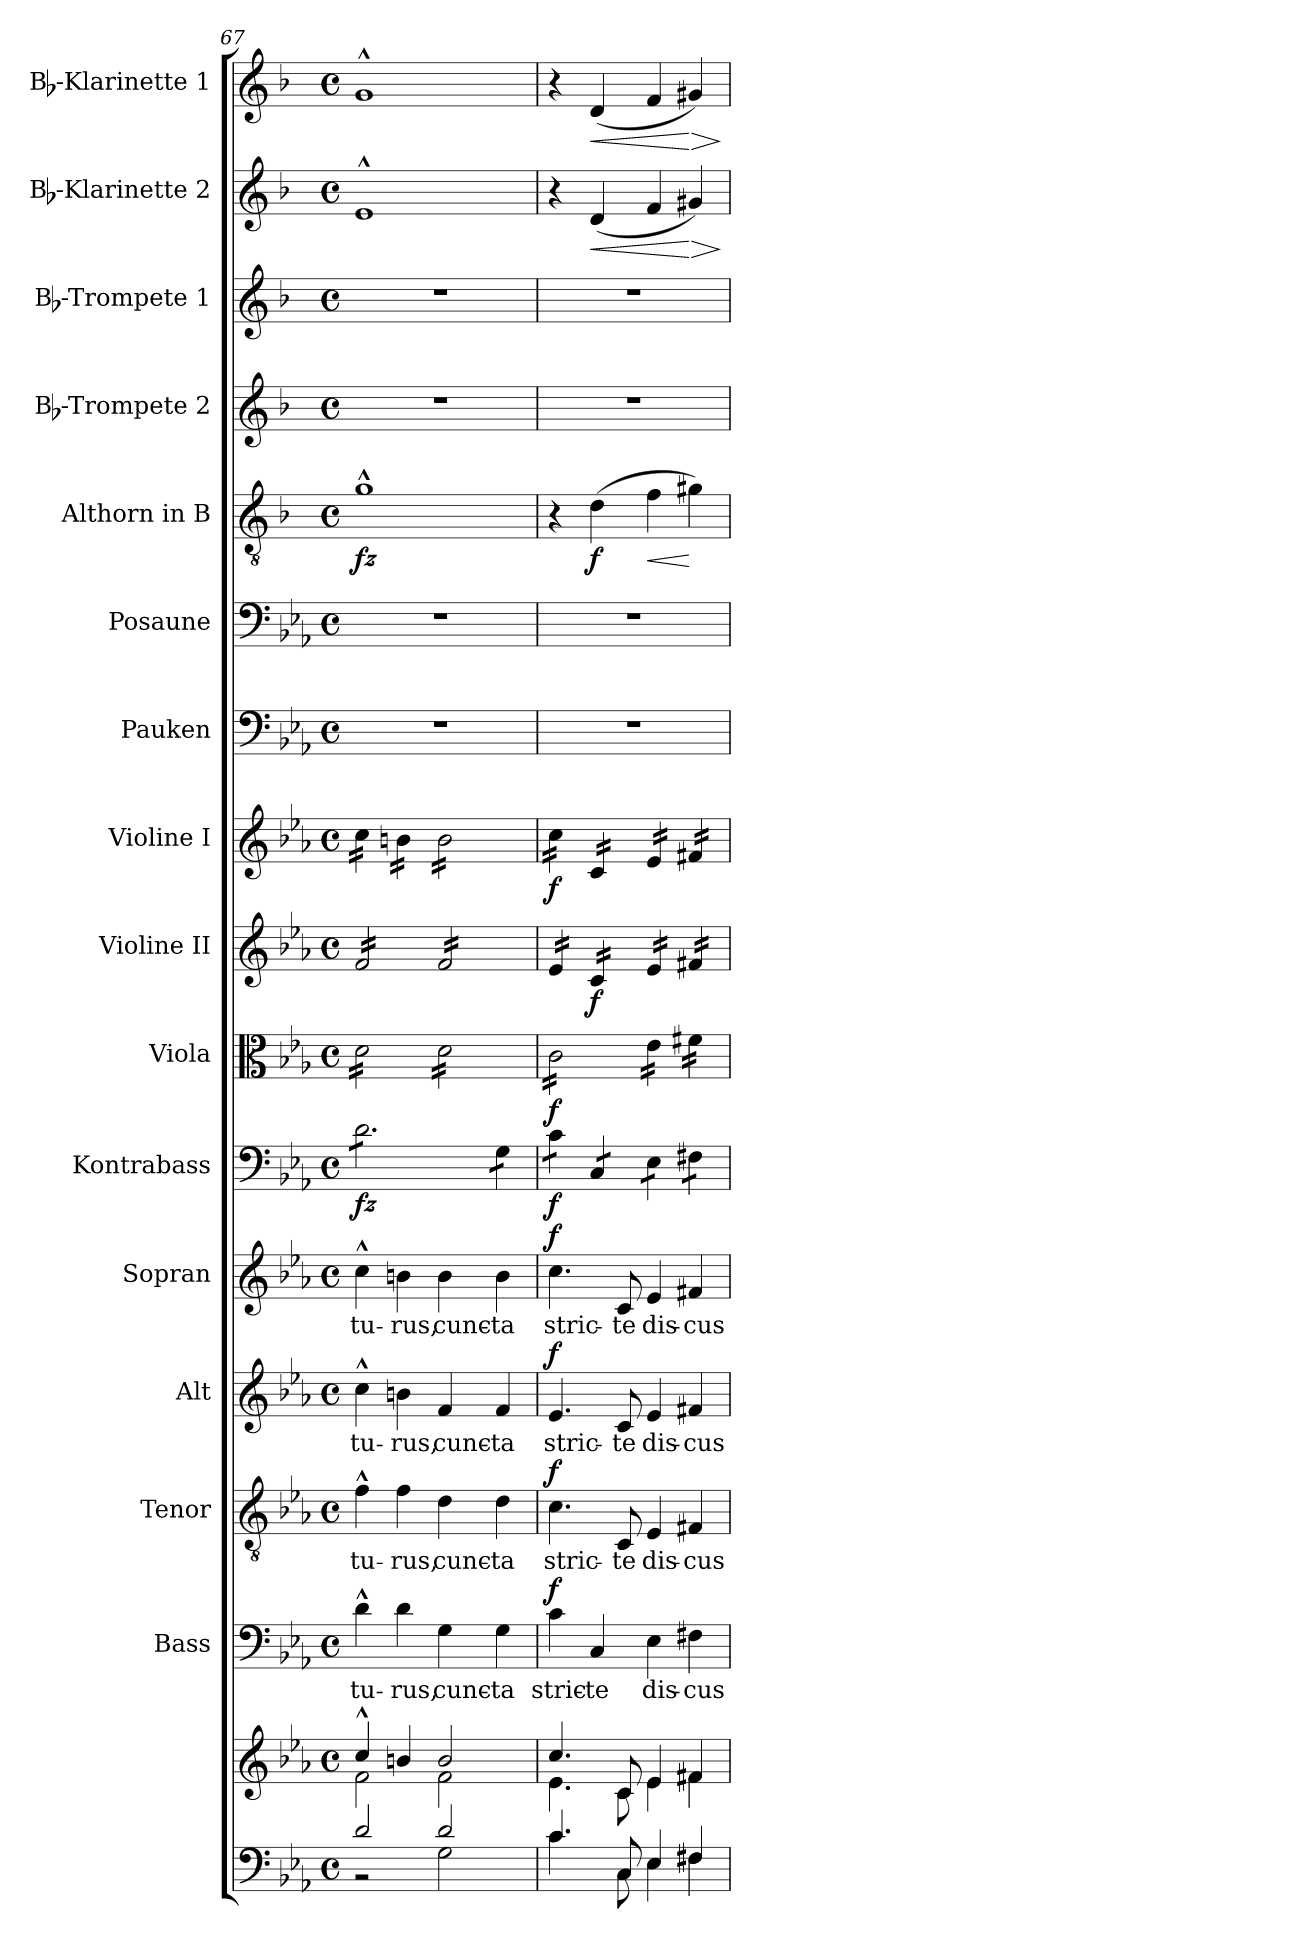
**kern	**kern	**kern	**text	**dynam	**kern	**text	**dynam	**kern	**text	**dynam	**kern	**text	**dynam	**kern	**dynam	**kern	**dynam	**kern	**dynam	**kern	**dynam	**kern	**kern	**kern	**dynam	**kern	**kern	**kern	**dynam	**kern	**dynam
*part16	*part16	*part15	*part15	*part15	*part14	*part14	*part14	*part13	*part13	*part13	*part12	*part12	*part12	*part11	*part11	*part10	*part10	*part9	*part9	*part8	*part8	*part7	*part6	*part5	*part5	*part4	*part3	*part2	*part2	*part1	*part1
*staff17	*staff16	*staff15	*staff15	*staff15	*staff14	*staff14	*staff14	*staff13	*staff13	*staff13	*staff12	*staff12	*staff12	*staff11	*staff11	*staff10	*staff10	*staff9	*staff9	*staff8	*staff8	*staff7	*staff6	*staff5	*staff5	*staff4	*staff3	*staff2	*staff2	*staff1	*staff1
*	*	*I"Bass	*	*	*I"Tenor	*	*	*I"Alt	*	*	*I"Sopran	*	*	*I"Kontrabass	*	*I"Viola	*	*I"Violine II	*	*I"Violine I	*	*I"Pauken	*I"Posaune	*I"Althorn in B	*	*I"Bb-Trompete 2	*I"Bb-Trompete 1	*I"Bb-Klarinette 2	*	*I"Bb-Klarinette 1	*
*	*	*I'B.	*	*	*I'T.	*	*	*I'A.	*	*	*I'S.	*	*	*I'Kb.	*	*I'Vla.	*	*I'Vl. II	*	*I'Vl. I	*	*I'Pk.	*I'Pos.	*	*	*I'Bb Trp. 2	*I'Bb Trp. 1	*I'Bb Kl. 2	*	*I'Bb Kl. 1	*
*clefF4	*clefG2	*clefF4	*	*	*clefGv2	*	*	*clefG2	*	*	*clefG2	*	*	*clefF4	*	*clefC3	*	*clefG2	*	*clefG2	*	*clefF4	*clefF4	*clefGv2	*	*clefG2	*clefG2	*clefG2	*	*clefG2	*
*	*	*	*	*	*	*	*	*	*	*	*	*	*	*ITrd7c12	*	*	*	*	*	*	*	*	*	*ITrd1c2	*	*ITrd1c2	*ITrd1c2	*ITrd1c2	*	*ITrd1c2	*
*k[b-e-a-]	*k[b-e-a-]	*k[b-e-a-]	*	*	*k[b-e-a-]	*	*	*k[b-e-a-]	*	*	*k[b-e-a-]	*	*	*k[b-e-a-]	*	*k[b-e-a-]	*	*k[b-e-a-]	*	*k[b-e-a-]	*	*k[b-e-a-]	*k[b-e-a-]	*k[b-e-a-]	*	*k[b-e-a-]	*k[b-e-a-]	*k[b-e-a-]	*	*k[b-e-a-]	*
*E-:	*E-:	*E-:	*	*	*E-:	*	*	*E-:	*	*	*E-:	*	*	*E-:	*	*E-:	*	*E-:	*	*E-:	*	*E-:	*E-:	*E-:	*	*E-:	*E-:	*E-:	*	*E-:	*
*M4/4	*M4/4	*M4/4	*	*	*M4/4	*	*	*M4/4	*	*	*M4/4	*	*	*M4/4	*	*M4/4	*	*M4/4	*	*M4/4	*	*M4/4	*M4/4	*M4/4	*	*M4/4	*M4/4	*M4/4	*	*M4/4	*
*met(c)	*met(c)	*met(c)	*	*	*met(c)	*	*	*met(c)	*	*	*met(c)	*	*	*met(c)	*	*met(c)	*	*met(c)	*	*met(c)	*	*met(c)	*met(c)	*met(c)	*	*met(c)	*met(c)	*met(c)	*	*met(c)	*
=67	=67	=67	=67	=67	=67	=67	=67	=67	=67	=67	=67	=67	=67	=67	=67	=67	=67	=67	=67	=67	=67	=67	=67	=67	=67	=67	=67	=67	=67	=67	=67
*^	*^	*	*	*	*	*	*	*	*	*	*	*	*	*	*	*	*	*	*	*	*	*	*	*	*	*	*	*	*	*	*
!	!	!	!	!	!LO:LY:b	!	!	!LO:LY:b	!	!	!LO:LY:b	!	!	!LO:LY:b	!	!	!LO:DY:b	!	!	!	!	!	!	!	!	!	!LO:DY:b	!	!	!	!	!	!
*	*	*	*	*	*	*	*	*	*	*	*	*	*	*	*	*tremolo	*	*	*	*	*	*	*	*	*	*	*	*	*	*	*	*	*
*	*	*	*	*	*	*	*	*	*	*	*	*	*	*	*	*	*	*tremolo	*	*	*	*	*	*	*	*	*	*	*	*	*	*	*
*	*	*	*	*	*	*	*	*	*	*	*	*	*	*	*	*	*	*	*	*tremolo	*	*	*	*	*	*	*	*	*	*	*	*	*
*	*	*	*	*	*	*	*	*	*	*	*	*	*	*	*	*	*	*	*	*	*	*tremolo	*	*	*	*	*	*	*	*	*	*	*
2d/	2r	4cc^^>/	2f\	4d^^>\	-tu-	.	4f^^>\	-tu-	.	4cc^^>\	-tu-	.	4cc^^>\	-tu-	.	8D\L	fz	16d\LL	.	16f/LL	.	16cc\LL	.	1r	1r	1f^^>	fz	1r	1r	1d^^>	.	1f^^>	.
.	.	.	.	.	.	.	.	.	.	.	.	.	.	.	.	.	.	16d\	.	16f/	.	16cc\	.	.	.	.	.	.	.	.	.	.	.
.	.	.	.	.	.	.	.	.	.	.	.	.	.	.	.	8D\	.	16d\	.	16f/	.	16cc\	.	.	.	.	.	.	.	.	.	.	.
.	.	.	.	.	.	.	.	.	.	.	.	.	.	.	.	.	.	16d\	.	16f/	.	16cc\JJ	.	.	.	.	.	.	.	.	.	.	.
!	!	!	!	!	!LO:LY:b	!	!	!LO:LY:b	!	!	!LO:LY:b	!	!	!LO:LY:b	!	!	!	!	!	!	!	!	!	!	!	!	!	!	!	!	!	!	!
.	.	4bn/	.	4d\	-rus,	.	4f\	-rus,	.	4bn\	-rus,	.	4bn\	-rus,	.	8D\	.	16d\	.	16f/	.	16bn\LL	.	.	.	.	.	.	.	.	.	.	.
.	.	.	.	.	.	.	.	.	.	.	.	.	.	.	.	.	.	16d\	.	16f/	.	16bn\	.	.	.	.	.	.	.	.	.	.	.
.	.	.	.	.	.	.	.	.	.	.	.	.	.	.	.	8D\	.	16d\	.	16f/	.	16bn\	.	.	.	.	.	.	.	.	.	.	.
.	.	.	.	.	.	.	.	.	.	.	.	.	.	.	.	.	.	16d\JJ	.	16f/JJ	.	16bn\JJ	.	.	.	.	.	.	.	.	.	.	.
!	!	!	!	!	!LO:LY:b	!	!	!LO:LY:b	!	!	!LO:LY:b	!	!	!LO:LY:b	!	!	!	!	!	!	!	!	!	!	!	!	!	!	!	!	!	!	!
2d/	2G\	2b/	2f\	4G\	cunc-	.	4d\	cunc-	.	4f/	cunc-	.	4b\	cunc-	.	8D\	.	16d\LL	.	16f/LL	.	16b\LL	.	.	.	.	.	.	.	.	.	.	.
.	.	.	.	.	.	.	.	.	.	.	.	.	.	.	.	.	.	16d\	.	16f/	.	16b\	.	.	.	.	.	.	.	.	.	.	.
.	.	.	.	.	.	.	.	.	.	.	.	.	.	.	.	8D\J	.	16d\	.	16f/	.	16b\	.	.	.	.	.	.	.	.	.	.	.
.	.	.	.	.	.	.	.	.	.	.	.	.	.	.	.	.	.	16d\	.	16f/	.	16b\	.	.	.	.	.	.	.	.	.	.	.
!	!	!	!	!	!LO:LY:b	!	!	!LO:LY:b	!	!	!LO:LY:b	!	!	!LO:LY:b	!	!	!	!	!	!	!	!	!	!	!	!	!	!	!	!	!	!	!
.	.	.	.	4G\	-ta	.	4d\	-ta	.	4f/	-ta	.	4b\	-ta	.	8GG\L	.	16d\	.	16f/	.	16b\	.	.	.	.	.	.	.	.	.	.	.
.	.	.	.	.	.	.	.	.	.	.	.	.	.	.	.	.	.	16d\	.	16f/	.	16b\	.	.	.	.	.	.	.	.	.	.	.
.	.	.	.	.	.	.	.	.	.	.	.	.	.	.	.	8GG\J	.	16d\	.	16f/	.	16b\	.	.	.	.	.	.	.	.	.	.	.
.	.	.	.	.	.	.	.	.	.	.	.	.	.	.	.	.	.	16d\JJ	.	16f/JJ	.	16b\JJ	.	.	.	.	.	.	.	.	.	.	.
=68	=68	=68	=68	=68	=68	=68	=68	=68	=68	=68	=68	=68	=68	=68	=68	=68	=68	=68	=68	=68	=68	=68	=68	=68	=68	=68	=68	=68	=68	=68	=68	=68	=68
!	!	!	!	!	!LO:LY:b	!LO:DY:a	!	!LO:LY:b	!LO:DY:a	!	!LO:LY:b	!LO:DY:a	!	!LO:LY:b	!LO:DY:a	!	!LO:DY:b	!	!LO:DY:b	!	!	!	!LO:DY:b	!	!	!	!	!	!	!	!	!	!
4.c/	4.c\	4.cc/	4.e-\	4c\	stric-	f	4.c\	stric-	f	4.e-/	stric-	f	4.cc\	stric-	f	8C\L	f	16c\LL	f	16e-/LL	.	16cc\LL	f	1r	1r	4r	.	1r	1r	4r	.	4r	.
.	.	.	.	.	.	.	.	.	.	.	.	.	.	.	.	.	.	16c\	.	16e-/	.	16cc\	.	.	.	.	.	.	.	.	.	.	.
.	.	.	.	.	.	.	.	.	.	.	.	.	.	.	.	8C\J	.	16c\	.	16e-/	.	16cc\	.	.	.	.	.	.	.	.	.	.	.
.	.	.	.	.	.	.	.	.	.	.	.	.	.	.	.	.	.	16c\	.	16e-/JJ	.	16cc\JJ	.	.	.	.	.	.	.	.	.	.	.
!	!	!	!	!	!LO:LY:b	!	!	!	!	!	!	!	!	!	!	!	!	!	!	!	!LO:DY:b	!	!	!	!	!	!LO:DY:b	!	!	!	!LO:HP:b	!	!LO:HP:b
.	.	.	.	4C/	-te	.	.	.	.	.	.	.	.	.	.	8CC/L	.	16c\	.	16c/LL	f	16c/LL	.	.	.	(>4c\	f	.	.	(<4c/	<	(<4c/	<
.	.	.	.	.	.	.	.	.	.	.	.	.	.	.	.	.	.	16c\	.	16c/	.	16c/	.	.	.	.	.	.	.	.	.	.	.
!	!	!	!	!	!	!	!	!LO:LY:b	!	!	!LO:LY:b	!	!	!LO:LY:b	!	!	!	!	!	!	!	!	!	!	!	!	!	!	!	!	!	!	!
8C/	8C\	8c/	8c\	.	.	.	8C/	-te	.	8c/	-te	.	8c/	-te	.	8CC/J	.	16c\	.	16c/	.	16c/	.	.	.	.	.	.	.	.	.	.	.
.	.	.	.	.	.	.	.	.	.	.	.	.	.	.	.	.	.	16c\JJ	.	16c/JJ	.	16c/JJ	.	.	.	.	.	.	.	.	.	.	.
!	!	!	!	!	!LO:LY:b	!	!	!LO:LY:b	!	!	!LO:LY:b	!	!	!LO:LY:b	!	!	!	!	!	!	!	!	!	!	!	!	!LO:HP:b	!	!	!	!	!	!
4E-/	4E-\	4e-/	4e-\	4E-\	dis-	.	4E-/	dis-	.	4e-/	dis-	.	4e-/	dis-	.	8EE-\L	.	16e-\LL	.	16e-/LL	.	16e-/LL	.	.	.	4e-\	<	.	.	4e-/	.	4e-/	.
.	.	.	.	.	.	.	.	.	.	.	.	.	.	.	.	.	.	16e-\	.	16e-/	.	16e-/	.	.	.	.	.	.	.	.	.	.	.
.	.	.	.	.	.	.	.	.	.	.	.	.	.	.	.	8EE-\J	.	16e-\	.	16e-/	.	16e-/	.	.	.	.	.	.	.	.	.	.	.
.	.	.	.	.	.	.	.	.	.	.	.	.	.	.	.	.	.	16e-\JJ	.	16e-/JJ	.	16e-/JJ	.	.	.	.	.	.	.	.	.	.	.
!	!	!	!	!	!LO:LY:b	!	!	!LO:LY:b	!	!	!LO:LY:b	!	!	!LO:LY:b	!	!	!	!	!	!	!	!	!	!	!	!	!	!	!	!	!LO:HP:n=1:b	!	!LO:HP:n=1:b
4F#X/	4F#\	4f#X/	4f#\	4F#X\	-cus-	.	4F#X/	-cus-	.	4f#X/	-cus-	.	4f#X/	-cus-	.	8FF#X\L	.	16f#X\LL	.	16f#X/LL	.	16f#X/LL	.	.	.	4f#X\)	[	.	.	4f#X/)	[ >	4f#X/)	[ >
.	.	.	.	.	.	.	.	.	.	.	.	.	.	.	.	.	.	16f#X\	.	16f#X/	.	16f#X/	.	.	.	.	.	.	.	.	.	.	.
.	.	.	.	.	.	.	.	.	.	.	.	.	.	.	.	8FF#X\J	.	16f#X\	.	16f#X/	.	16f#X/	.	.	.	.	.	.	.	.	.	.	.
*	*	*	*	*	*	*	*	*	*	*	*	*	*	*	*	*Xtremolo	*	*	*	*	*	*	*	*	*	*	*	*	*	*	*	*	*
.	.	.	.	.	.	.	.	.	.	.	.	.	.	.	.	.	.	16f#X\JJ	.	16f#X/JJ	.	16f#X/JJ	.	.	.	.	.	.	.	.	.	.	.
*	*	*	*	*	*	*	*	*	*	*	*	*	*	*	*	*	*	*	*	*	*	*Xtremolo	*	*	*	*	*	*	*	*	*	*	*
*	*	*	*	*	*	*	*	*	*	*	*	*	*	*	*	*	*	*	*	*Xtremolo	*	*	*	*	*	*	*	*	*	*	*	*	*
*	*	*	*	*	*	*	*	*	*	*	*	*	*	*	*	*	*	*Xtremolo	*	*	*	*	*	*	*	*	*	*	*	*	*	*	*
*v	*v	*	*	*	*	*	*	*	*	*	*	*	*	*	*	*	*	*	*	*	*	*	*	*	*	*	*	*	*	*	*	*	*
*	*v	*v	*	*	*	*	*	*	*	*	*	*	*	*	*	*	*	*	*	*	*	*	*	*	*	*	*	*	*	*	*	*
.	.	.	.	.	.	.	.	.	.	.	.	.	.	.	.	.	.	.	.	.	.	.	.	.	.	.	.	.	]	.	]
=	=	=	=	=	=	=	=	=	=	=	=	=	=	=	=	=	=	=	=	=	=	=	=	=	=	=	=	=	=	=	=
*-	*-	*-	*-	*-	*-	*-	*-	*-	*-	*-	*-	*-	*-	*-	*-	*-	*-	*-	*-	*-	*-	*-	*-	*-	*-	*-	*-	*-	*-	*-	*-
